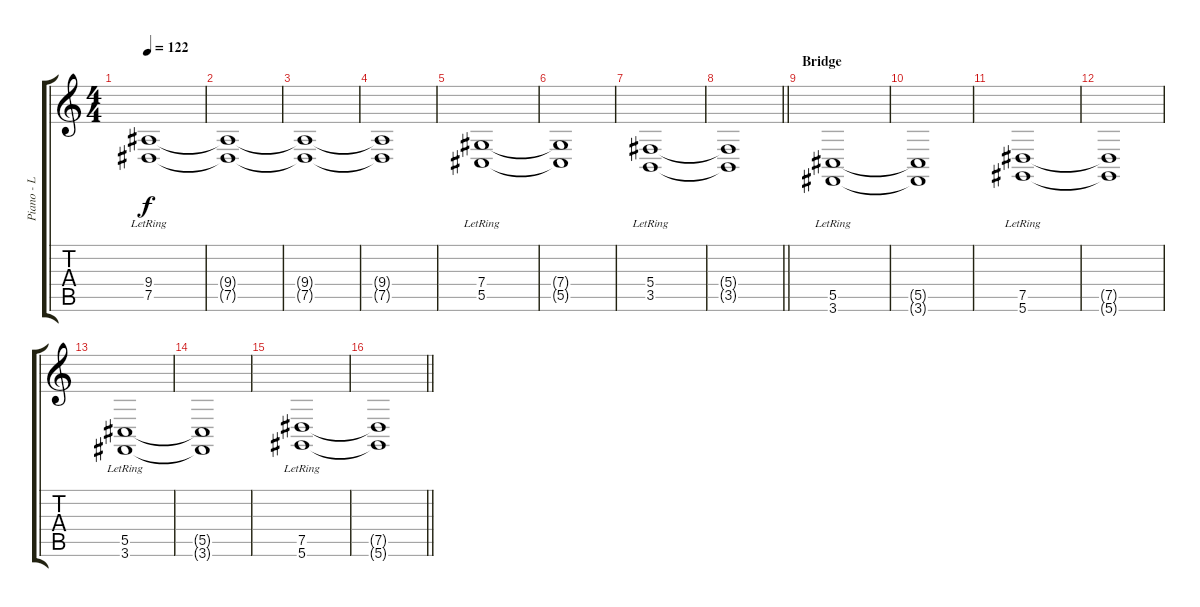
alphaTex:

\track ("Piano - L Hand" "Piano - L ") {instrument stringensemble1}
\staff {score tabs}
\tuning (Eb4 Bb3 Gb3 Db3 Ab2 Eb2) {hide}
\ts (4 4)
\tempo 122
\clef g2
\ks c
(9.4{lr} 7.5{lr}).1{dy f} |
(9.4{t} 7.5{t}).1 |
(9.4{t} 7.5{t}).1 |
(9.4{t} 7.5{t}).1 |
(7.4{lr} 5.5{lr}).1 |
(7.4{t} 5.5{t}).1 |
(5.4{lr} 3.5{lr}).1 |
\barLineRight lightlight
(5.4{t} 3.5{t}).1 |
\section ("" "Bridge")
(5.5 3.6{lr}).1{volume 7} |
(5.5{t} 3.6{t}).1 |
(7.5 5.6{lr}).1 |
(7.5{t} 5.6{t}).1 |
(5.5 3.6{lr}).1 |
(5.5{t} 3.6{t}).1 |
(7.5 5.6{lr}).1 |
\barLineRight lightlight
(7.5{t} 5.6{t}).1
